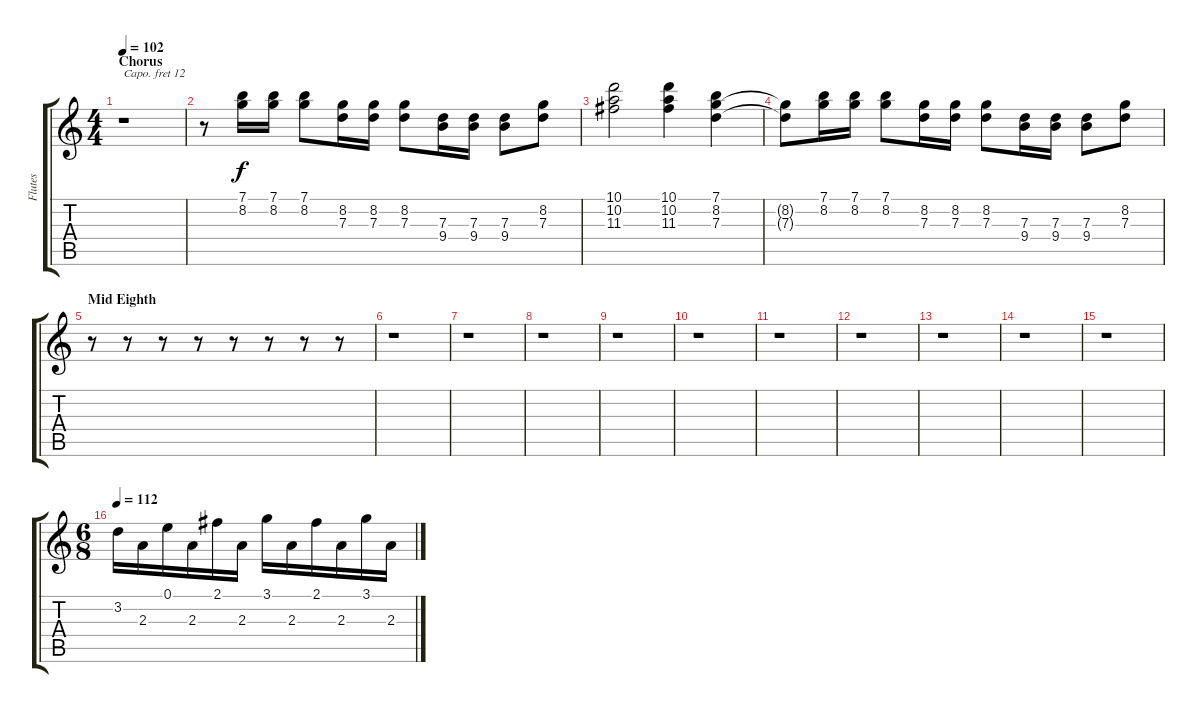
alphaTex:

\track ("Flutes" "Flutes") {instrument recorder}
\staff {score tabs}
\capo 12
\tuning (E4 B3 G3 D3 A2 E2) {hide}
\ts (4 4)
\section ("" "Chorus")
\tempo 102
\clef g2
\ks c
r.1{dy f} |
r.8 (7.1 8.2).16 (7.1 8.2).16 (7.1 8.2).8 (8.2 7.3).16 (8.2 7.3).16 (8.2 7.3).8 (7.3 9.4).16 (7.3 9.4).16 (7.3 9.4).8 (8.2 7.3).8 |
(10.1 10.2 11.3).2 (10.1 10.2 11.3).4 (7.1 8.2 7.3).4 |
(8.2{t} 7.3{t}).8 (7.1 8.2).16 (7.1 8.2).16 (7.1 8.2).8 (8.2 7.3).16 (8.2 7.3).16 (8.2 7.3).8 (7.3 9.4).16 (7.3 9.4).16 (7.3 9.4).8 (8.2 7.3).8 |
\section ("" "Mid Eighth")
r.8 r.8 r.8 r.8 r.8 r.8 r.8 r.8 |
r.1 |
r.1 |
r.1 |
r.1 |
r.1 |
r.1 |
r.1 |
r.1 |
r.1 |
r.1 |
\ts (6 8)
\tempo 112
3.2.16 2.3.16 0.1.16 2.3.16 2.1.16 2.3.16 3.1.16 2.3.16 2.1.16 2.3.16 3.1.16 2.3.16
